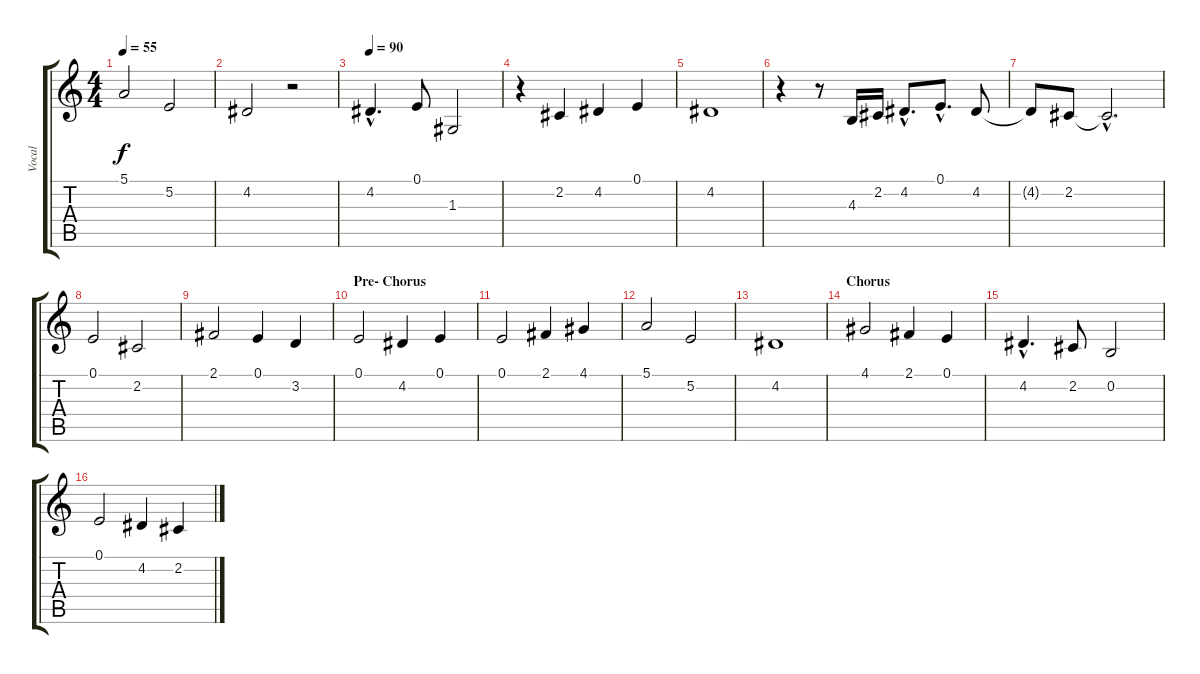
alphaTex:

\track ("Vocal" "Vocal") {instrument lead4chiff}
\staff {score tabs}
\tuning (E4 B3 G3 D3 A2 E2) {hide}
\ts (4 4)
\tempo 55
\clef g2
\ks c
5.1.2{dy f} 5.2.2 |
4.2.2 r.2 |
\tempo 90
4.2{hac}.4{d volume 16} 0.1.8 1.3.2 |
r.4 2.2.4 4.2.4 0.1.4 |
4.2.1 |
r.4 r.8 4.3.16 2.2.16 4.2{hac}.8{d} 0.1{hac}.8{d} 4.2.8 |
4.2{t}.8 2.2.8 2.2{hac t}.2{d} |
0.1.2 2.2.2 |
2.1.2 0.1.4 3.2.4 |
\section ("" "Pre- Chorus")
0.1.2 4.2.4 0.1.4 |
0.1.2 2.1.4 4.1.4 |
5.1.2 5.2.2 |
4.2.1 |
\section ("" "Chorus")
4.1.2 2.1.4 0.1.4 |
4.2{hac}.4{d} 2.2.8 0.2.2 |
0.1.2 4.2.4 2.2.4
